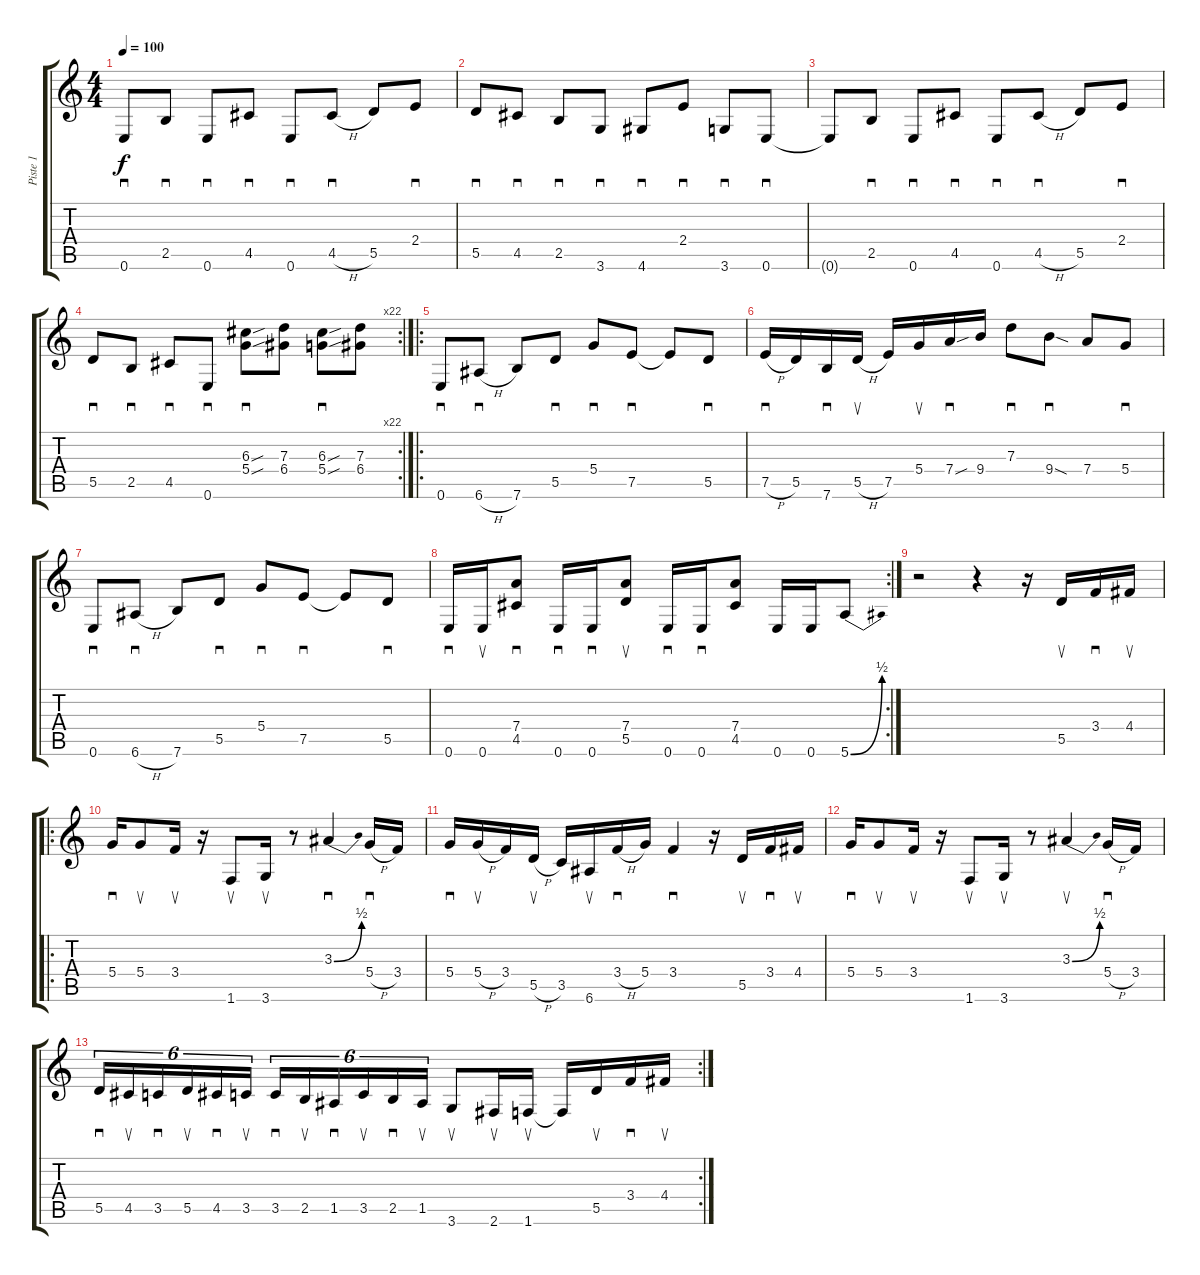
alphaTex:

\track ("Piste 1" "Piste 1") {instrument electricbassfinger}
\staff {score tabs}
\tuning (E4 B3 G3 D3 A2 E2) {hide}
\ts (4 4)
\tempo 100
\clef g2
\ks c
0.6.8{sd dy f instrument electricbassfinger} 2.5.8{sd} 0.6.8{sd} 4.5.8{sd} 0.6.8{sd} 4.5{h}.8{sd} 5.5.8 2.4.8{sd} |
5.5.8{sd} 4.5.8{sd} 2.5.8{sd} 3.6.8{sd} 4.6.8{sd} 2.4.8{sd} 3.6.8{sd} 0.6.8{sd} |
0.6{t}.8 2.5.8{sd} 0.6.8{sd} 4.5.8{sd} 0.6.8{sd} 4.5{h}.8{sd} 5.5.8 2.4.8{sd} |
\rc 22
5.5.8{sd} 2.5.8{sd} 4.5.8{sd} 0.6.8{sd} (6.3{sou} 5.4{sou}).8{sd} (7.3 6.4).8 (6.3{sou} 5.4{sou}).8{sd} (7.3 6.4).8 |
\ro
0.6.8{sd} 6.6{h}.8{sd} 7.6.8 5.5.8{sd} 5.4.8{sd} 7.5.8{sd} 7.5{t}.8 5.5.8{sd} |
7.5{h}.16{sd} 5.5.16 7.6.16{sd} 5.5{h}.16{su} 7.5.16 5.4.16{su} 7.4{sou}.16{sd} 9.4.16 7.3.8{sd} 9.4{sod}.8{sd} 7.4.8 5.4.8{sd} |
0.6.8{sd} 6.6{h}.8{sd} 7.6.8 5.5.8{sd} 5.4.8{sd} 7.5.8{sd} 7.5{t}.8 5.5.8{sd} |
\rc 2
0.6.16{sd} 0.6.16{su} (7.4 4.5).8{sd} 0.6.16{sd} 0.6.16{sd} (7.4 5.5).8{su} 0.6.16{sd} 0.6.16{sd} (7.4 4.5).8 0.6.16 0.6.16 5.6{be (bend 0 0 60 2)}.8 |
r.2 r.4 r.16 5.5.16{su} 3.4.16{sd} 4.4.16{su} |
\ro
5.4.16{sd} 5.4.8{su} 3.4.16{su} r.16 1.6.8{su} 3.6.16{su} r.8 3.3{be (bend 0 0 60 2)}.4{sd} 5.4{h}.16{sd} 3.4.16 |
5.4.16{sd} 5.4{h}.16{su} 3.4.16 5.5{h}.16{su} 3.5.16 6.6.16{su} 3.4{h}.16{sd} 5.4.16 3.4.4{sd} r.16 5.5.16{su} 3.4.16{sd} 4.4.16{su} |
5.4.16{sd} 5.4.8{su} 3.4.16{su} r.16 1.6.8{su} 3.6.16{su} r.8 3.3{be (bend 0 0 60 2)}.4{su} 5.4{h}.16{sd} 3.4.16 |
\rc 2
5.5.16{sd tu (6 4)} 4.5.16{su tu (6 4)} 3.5.16{sd tu (6 4)} 5.5.16{su tu (6 4)} 4.5.16{sd tu (6 4)} 3.5.16{su tu (6 4)} 3.5.16{sd tu (6 4)} 2.5.16{su tu (6 4)} 1.5.16{sd tu (6 4)} 3.5.16{su tu (6 4)} 2.5.16{sd tu (6 4)} 1.5.16{su tu (6 4)} 3.6.8{su} 2.6.16{su} 1.6.16{su} 1.6{t}.16 5.5.16{su} 3.4.16{sd} 4.4.16{su}
